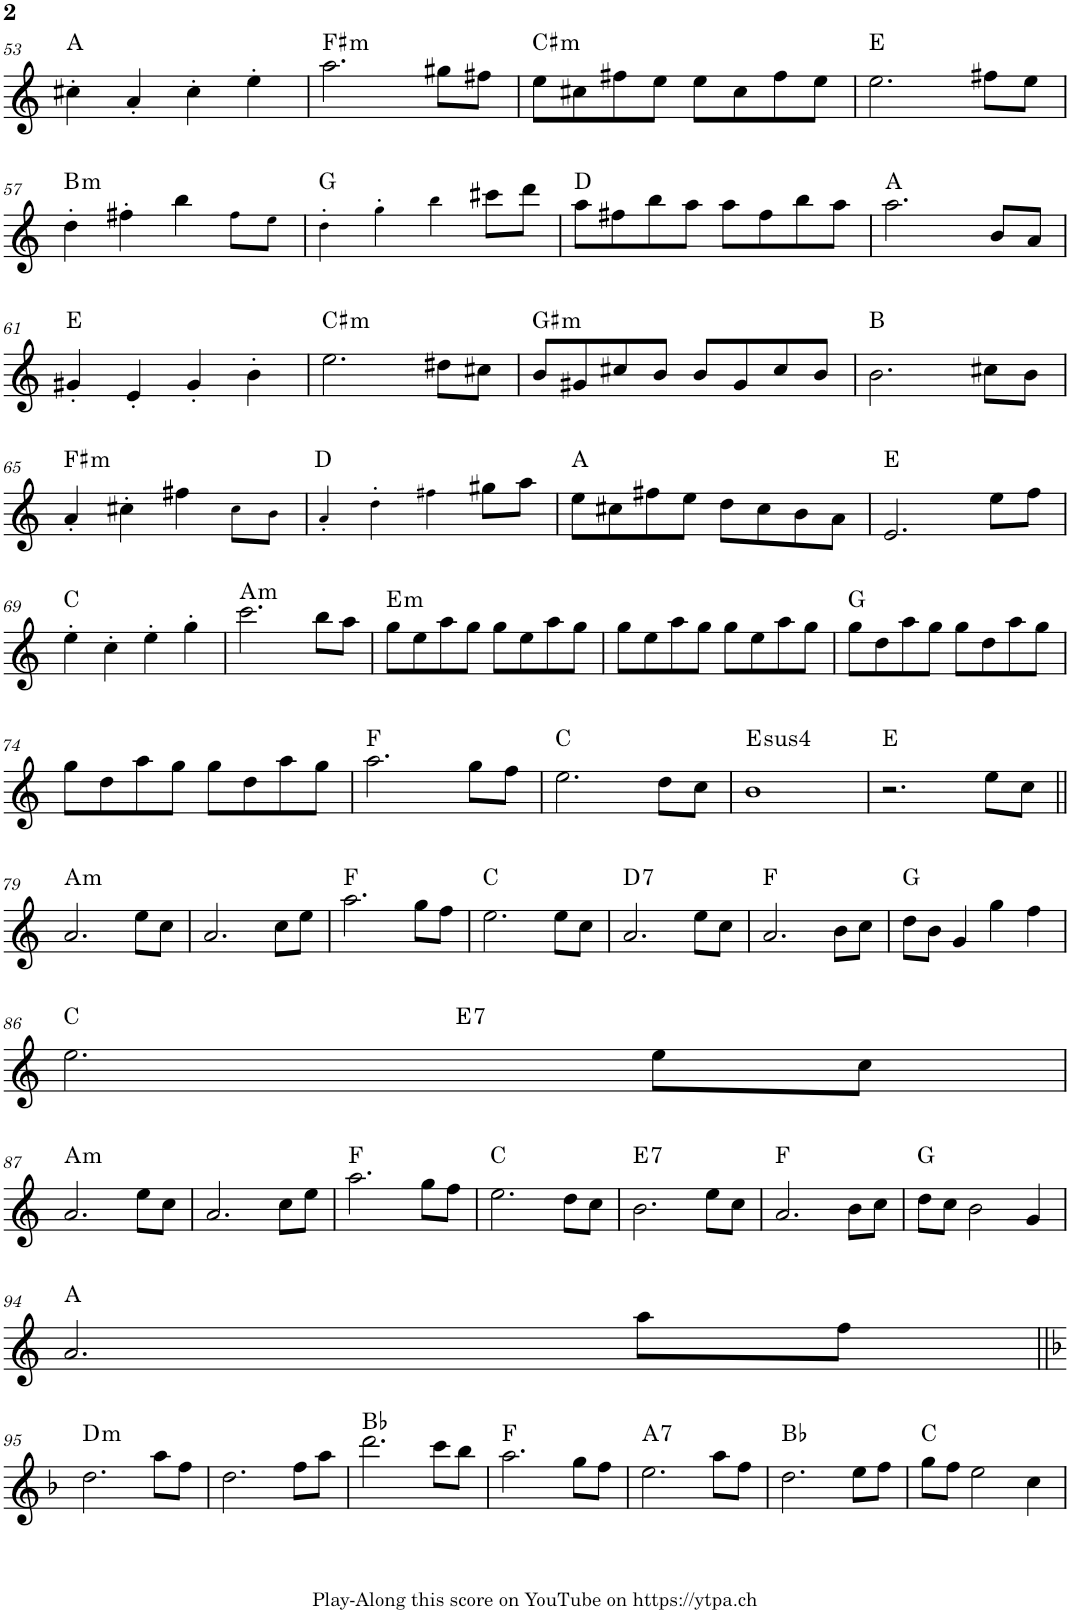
**kern	**harte
*part1	*part1
*staff1	*
*I"Piano	*
*I'Pno.	*
!!LO:PB:g=z
*clefG2	*
*k[]	*
*M4/4	*
=53	=53
4cc#X'\	A:maj
4a'/	.
4cc#'\	.
4ee'\	.
=54	=54
!	!LO:H:kt=m
2.aa\	F#:min
8gg#X\L	.
8ff#X\J	.
=55	=55
!	!LO:H:kt=m
8ee\L	C#:min
8cc#X\	.
8ff#X\	.
8ee\J	.
8ee\L	.
8cc#\	.
8ff#\	.
8ee\J	.
=56	=56
2.ee\	E:maj
8ff#X\L	.
8ee\J	.
!!LO:LB:g=z
=57	=57
!	!LO:H:kt=m
4dd'\	B:min
4ff#X'\	.
4bb\	.
8ff#!\L	.
8ee!\J	.
=58	=58
4dd'!\	G:maj
4gg'!\	.
4bb!\	.
8ccc#X\L	.
8ddd\J	.
=59	=59
8aa\L	D:maj
8ff#X\	.
8bb\	.
8aa\J	.
8aa\L	.
8ff#\	.
8bb\	.
8aa\J	.
=60	=60
2.aa\	A:maj
8b/L	.
8a/J	.
!!LO:LB:g=z
=61	=61
4g#X'/	E:maj
4e'/	.
4g#'/	.
4b'\	.
=62	=62
!	!LO:H:kt=m
2.ee\	C#:min
8dd#X\L	.
8cc#X\J	.
=63	=63
!	!LO:H:kt=m
8b/L	G#:min
8g#X/	.
8cc#X/	.
8b/J	.
8b/L	.
8g#/	.
8cc#/	.
8b/J	.
=64	=64
2.b\	B:maj
8cc#X\L	.
8b\J	.
!!LO:LB:g=z
=65	=65
!	!LO:H:kt=m
4a'/	F#:min
4cc#X'\	.
4ff#X\	.
8cc#!\L	.
8b!\J	.
=66	=66
4a'!/	D:maj
4dd'!\	.
4ff#X!\	.
8gg#X\L	.
8aa\J	.
=67	=67
8ee\L	A:maj
8cc#X\	.
8ff#X\	.
8ee\J	.
8dd\L	.
8cc#\	.
8b\	.
8a\J	.
=68	=68
2.e/	E:maj
8ee\L	.
8ff\J	.
!!LO:LB:g=z
=69	=69
4ee'\	C:maj
4cc'\	.
4ee'\	.
4gg'\	.
=70	=70
!	!LO:H:kt=m
2.ccc\	A:min
8bb\L	.
8aa\J	.
=71	=71
!	!LO:H:kt=m
8gg\L	E:min
8ee\	.
8aa\	.
8gg\J	.
8gg\L	.
8ee\	.
8aa\	.
8gg\J	.
=72	=72
8gg\L	.
8ee\	.
8aa\	.
8gg\J	.
8gg\L	.
8ee\	.
8aa\	.
8gg\J	.
=73	=73
8gg\L	G:maj
8dd\	.
8aa\	.
8gg\J	.
8gg\L	.
8dd\	.
8aa\	.
8gg\J	.
!!LO:LB:g=z
=74	=74
8gg\L	.
8dd\	.
8aa\	.
8gg\J	.
8gg\L	.
8dd\	.
8aa\	.
8gg\J	.
=75	=75
2.aa\	F:maj
8gg\L	.
8ff\J	.
=76	=76
2.ee\	C:maj
8dd\L	.
8cc\J	.
=77	=77
!	!LO:H:kt=4
1b	E:sus4
=78	=78
2.r	E:maj
8ee\L	.
8cc\J	.
!!LO:LB:g=z
=79||	=79||
!	!LO:H:kt=m
2.a/	A:min
8ee\L	.
8cc\J	.
=80	=80
2.a/	.
8cc\L	.
8ee\J	.
=81	=81
2.aa\	F:maj
8gg\L	.
8ff\J	.
=82	=82
2.ee\	C:maj
8ee\L	.
8cc\J	.
=83	=83
!	!LO:H:kt=7
2.a/	D:7
8ee\L	.
8cc\J	.
=84	=84
2.a/	F:maj
8b\L	.
8cc\J	.
=85	=85
8dd\L	G:maj
8b\J	.
4g/	.
4gg\	.
4ff\	.
!!LO:LB:g=z
=86	=86
*^	*
2.ee\	2ryy	C:maj
!	!	!LO:H:kt=7
.	2ryy	E:7
8ee\L	.	.
8cc\J	.	.
!!LO:LB:g=z	!!
=87	=87	=87
!	!	!LO:H:kt=m
*v	*v	*
2.a/	A:min
8ee\L	.
8cc\J	.
=88	=88
2.a/	.
8cc\L	.
8ee\J	.
=89	=89
2.aa\	F:maj
8gg\L	.
8ff\J	.
=90	=90
2.ee\	C:maj
8dd\L	.
8cc\J	.
=91	=91
!	!LO:H:kt=7
2.b\	E:7
8ee\L	.
8cc\J	.
=92	=92
2.a/	F:maj
8b\L	.
8cc\J	.
=93	=93
8dd\L	G:maj
8cc\J	.
2b\	.
4g/	.
!!LO:LB:g=z
=94	=94
2.a/	A:maj
8aa\L	.
8ff\J	.
!!LO:LB:g=z
=95||	=95||
*k[b-]	*
!	!LO:H:kt=m
2.dd\	D:min
8aa\L	.
8ff\J	.
=96	=96
2.dd\	.
8ff\L	.
8aa\J	.
=97	=97
2.ddd\	Bb:maj
8ccc\L	.
8bb-\J	.
=98	=98
2.aa\	F:maj
8gg\L	.
8ff\J	.
=99	=99
!	!LO:H:kt=7
2.ee\	A:7
8aa\L	.
8ff\J	.
=100	=100
2.dd\	Bb:maj
8ee\L	.
8ff\J	.
=101	=101
8gg\L	C:maj
8ff\J	.
2ee\	.
4cc\	.
=	=
*-	*-
